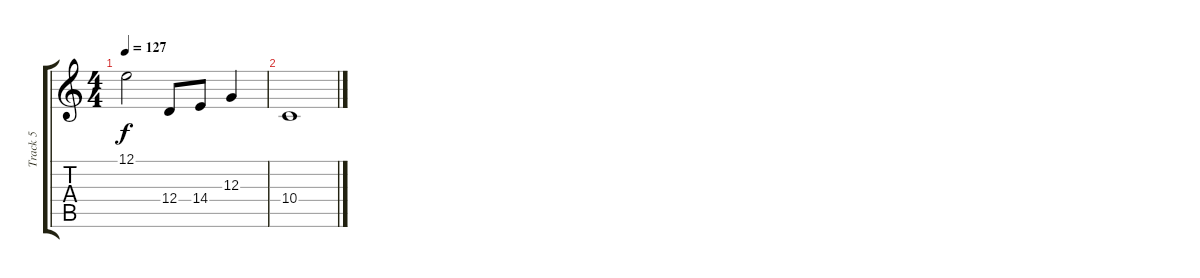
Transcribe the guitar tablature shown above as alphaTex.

\track ("Track 5" "Track 5") {instrument ocarina}
\staff {score tabs}
\tuning (E4 B3 G3 D3 A2 E2) {hide}
\ts (4 4)
\tempo 127
\clef g2
\ks c
12.1.2{dy f} 12.4.8 14.4.8 12.3.4 |
10.4.1
